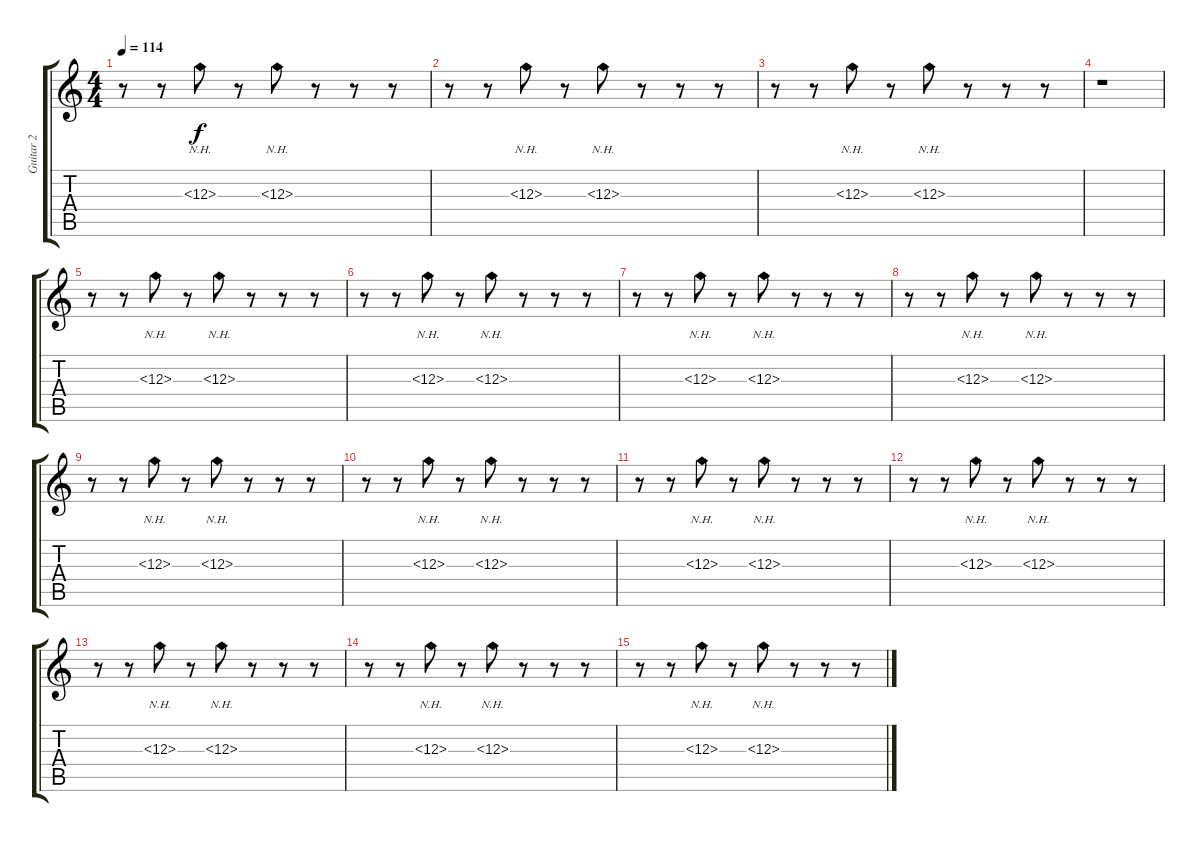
\track ("Guitar 2" "Guitar 2") {instrument overdrivenguitar}
\staff {score tabs}
\tuning (E4 B3 G3 D3 A2 E2) {hide}
\ts (4 4)
\tempo 114
\clef g2
\ks c
r.8{dy f} r.8 12.3{nh}.8 r.8 12.3{nh}.8 r.8 r.8 r.8 |
r.8 r.8 12.3{nh}.8 r.8 12.3{nh}.8 r.8 r.8 r.8 |
r.8 r.8 12.3{nh}.8 r.8 12.3{nh}.8 r.8 r.8 r.8 |
r.1 |
r.8 r.8 12.3{nh}.8 r.8 12.3{nh}.8 r.8 r.8 r.8 |
r.8 r.8 12.3{nh}.8 r.8 12.3{nh}.8 r.8 r.8 r.8 |
r.8 r.8 12.3{nh}.8 r.8 12.3{nh}.8 r.8 r.8 r.8 |
r.8 r.8 12.3{nh}.8 r.8 12.3{nh}.8 r.8 r.8 r.8 |
r.8 r.8 12.3{nh}.8 r.8 12.3{nh}.8 r.8 r.8 r.8 |
r.8 r.8 12.3{nh}.8 r.8 12.3{nh}.8 r.8 r.8 r.8 |
r.8 r.8 12.3{nh}.8 r.8 12.3{nh}.8 r.8 r.8 r.8 |
r.8 r.8 12.3{nh}.8 r.8 12.3{nh}.8 r.8 r.8 r.8 |
r.8 r.8 12.3{nh}.8 r.8 12.3{nh}.8 r.8 r.8 r.8 |
r.8 r.8 12.3{nh}.8 r.8 12.3{nh}.8 r.8 r.8 r.8 |
r.8 r.8 12.3{nh}.8 r.8 12.3{nh}.8 r.8 r.8 r.8
